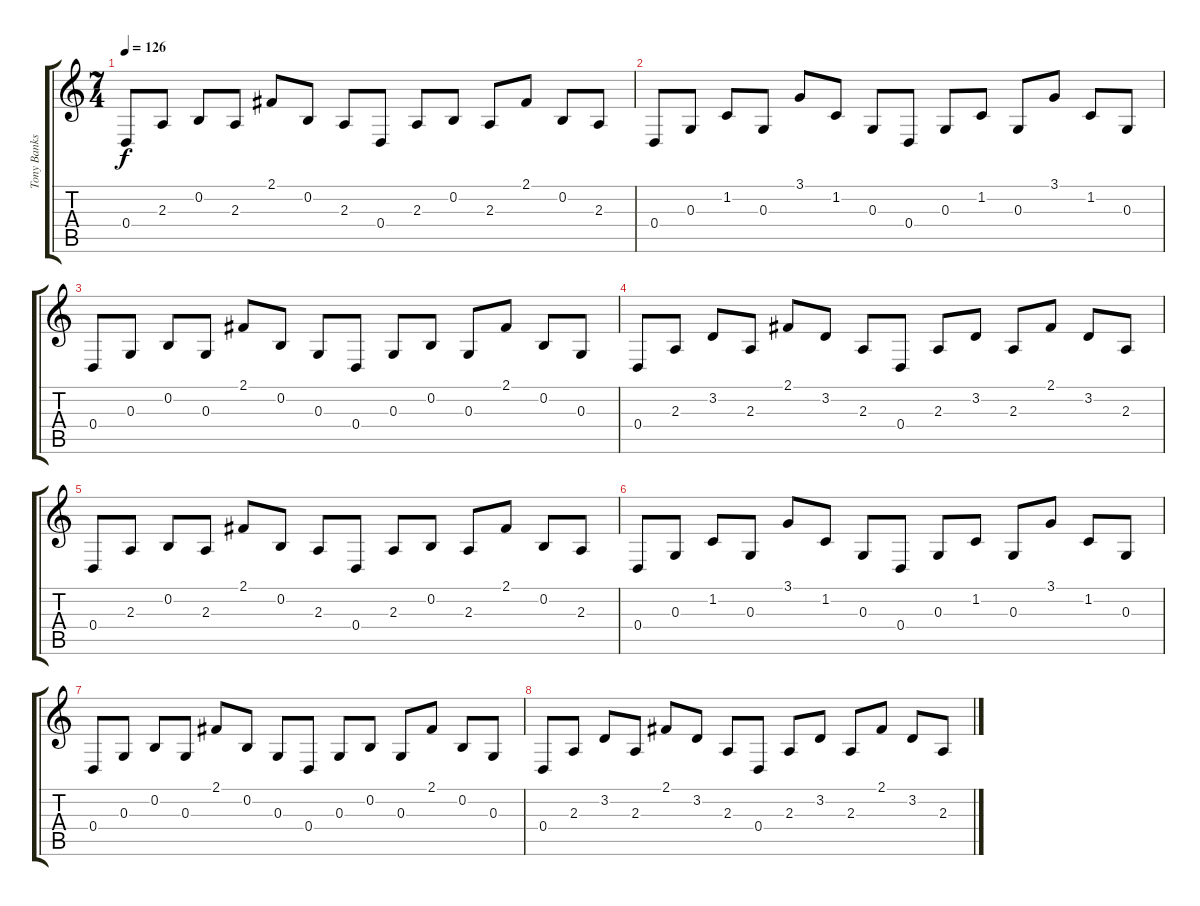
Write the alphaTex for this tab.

\track ("Tony Banks (keyboard)" "Tony Banks") {instrument pad3polysynth}
\staff {score tabs}
\tuning (E4 B3 G3 D3 A2 E2) {hide}
\ts (7 4)
\tempo 126
\clef g2
\ks c
0.4.8{dy f} 2.3.8 0.2.8 2.3.8 2.1.8 0.2.8 2.3.8 0.4.8 2.3.8 0.2.8 2.3.8 2.1.8 0.2.8 2.3.8 |
0.4.8 0.3.8 1.2.8 0.3.8 3.1.8 1.2.8 0.3.8 0.4.8 0.3.8 1.2.8 0.3.8 3.1.8 1.2.8 0.3.8 |
0.4.8 0.3.8 0.2.8 0.3.8 2.1.8 0.2.8 0.3.8 0.4.8 0.3.8 0.2.8 0.3.8 2.1.8 0.2.8 0.3.8 |
0.4.8 2.3.8 3.2.8 2.3.8 2.1.8 3.2.8 2.3.8 0.4.8 2.3.8 3.2.8 2.3.8 2.1.8 3.2.8 2.3.8 |
0.4.8 2.3.8 0.2.8 2.3.8 2.1.8 0.2.8 2.3.8 0.4.8 2.3.8 0.2.8 2.3.8 2.1.8 0.2.8 2.3.8 |
0.4.8 0.3.8 1.2.8 0.3.8 3.1.8 1.2.8 0.3.8 0.4.8 0.3.8 1.2.8 0.3.8 3.1.8 1.2.8 0.3.8 |
0.4.8 0.3.8 0.2.8 0.3.8 2.1.8 0.2.8 0.3.8 0.4.8 0.3.8 0.2.8 0.3.8 2.1.8 0.2.8 0.3.8 |
0.4.8 2.3.8 3.2.8 2.3.8 2.1.8 3.2.8 2.3.8 0.4.8 2.3.8 3.2.8 2.3.8 2.1.8 3.2.8 2.3.8
